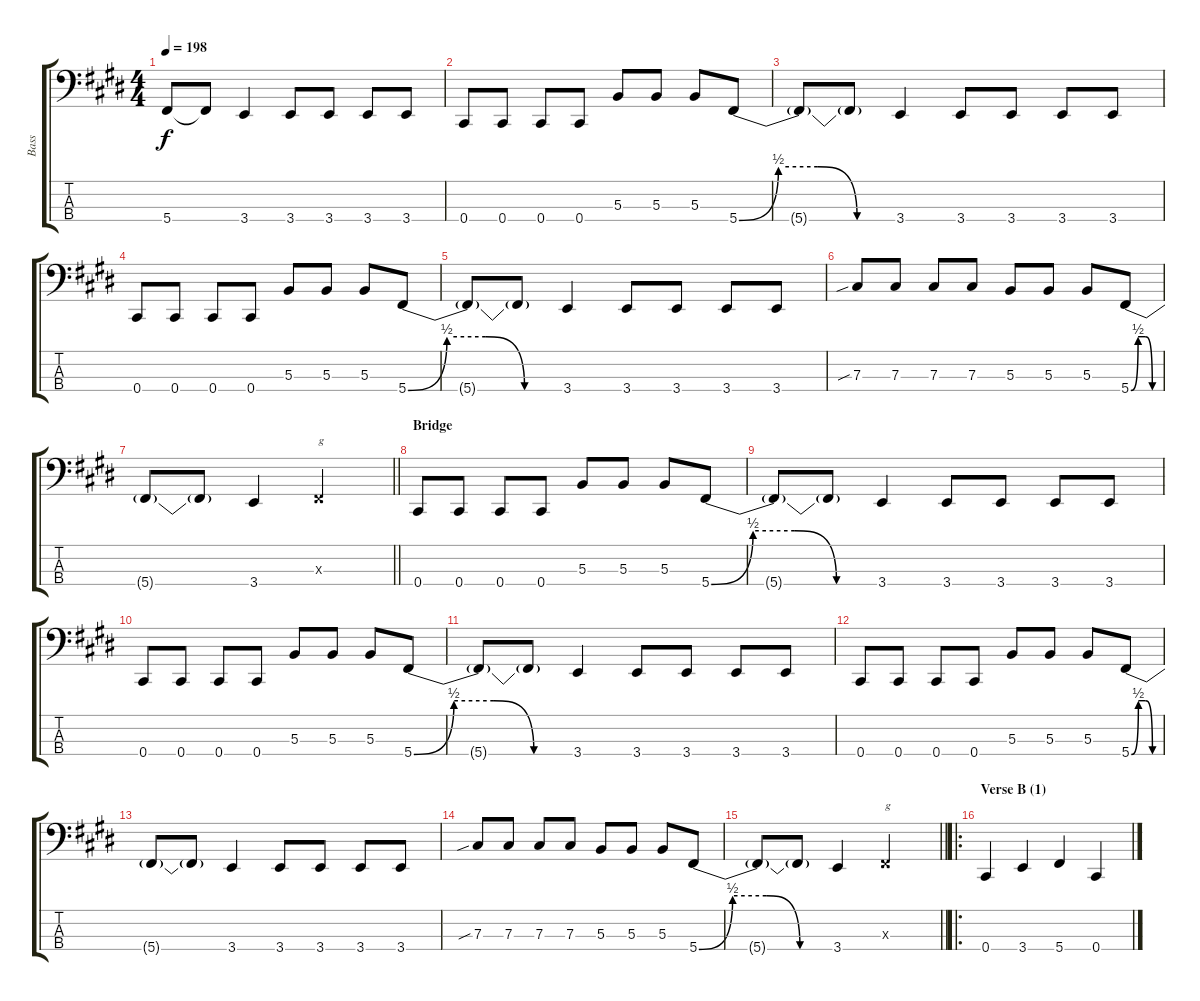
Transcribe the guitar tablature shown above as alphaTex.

\track ("Bass" "Bass") {instrument electricbasspick}
\staff {score tabs}
\tuning (E2 B1 Gb1 Db1) {hide}
\ts (4 4)
\tempo 198
\clef f4
\ks c#minor
5.4{t}.8{dy f} 5.4{t}.8 3.4.4 3.4.8 3.4.8 3.4.8 3.4.8 |
0.4.8 0.4.8 0.4.8 0.4.8 5.3.8 5.3.8 5.3.8 5.4{be (custom 0 0 15 2 30 2 45 0 60 0)}.8 |
5.4{t}.8 5.4{t}.8 3.4.4 3.4.8 3.4.8 3.4.8 3.4.8 |
0.4.8 0.4.8 0.4.8 0.4.8 5.3.8 5.3.8 5.3.8 5.4{be (custom 0 0 15 2 30 2 45 0 60 0)}.8 |
5.4{t}.8 5.4{t}.8 3.4.4 3.4.8 3.4.8 3.4.8 3.4.8 |
7.3{sib}.8 7.3.8 7.3.8 7.3.8 5.3.8 5.3.8 5.3.8 5.4{be (custom 0 0 15 2 30 2 45 0 60 0)}.8 |
\barLineRight lightlight
5.4{t}.8 5.4{t}.8 3.4.4 0.3{x}.2{txt "g"} |
\section ("" "Bridge")
0.4.8 0.4.8 0.4.8 0.4.8 5.3.8 5.3.8 5.3.8 5.4{be (custom 0 0 15 2 30 2 45 0 60 0)}.8 |
5.4{t}.8 5.4{t}.8 3.4.4 3.4.8 3.4.8 3.4.8 3.4.8 |
0.4.8 0.4.8 0.4.8 0.4.8 5.3.8 5.3.8 5.3.8 5.4{be (custom 0 0 15 2 30 2 45 0 60 0)}.8 |
5.4{t}.8 5.4{t}.8 3.4.4 3.4.8 3.4.8 3.4.8 3.4.8 |
0.4.8 0.4.8 0.4.8 0.4.8 5.3.8 5.3.8 5.3.8 5.4{be (custom 0 0 15 2 30 2 45 0 60 0)}.8 |
5.4{t}.8 5.4{t}.8 3.4.4 3.4.8 3.4.8 3.4.8 3.4.8 |
7.3{sib}.8 7.3.8 7.3.8 7.3.8 5.3.8 5.3.8 5.3.8 5.4{be (custom 0 0 15 2 30 2 45 0 60 0)}.8 |
\barLineRight lightlight
5.4{t}.8 5.4{t}.8 3.4.4 0.3{x}.2{txt "g"} |
\ro
\section ("" "Verse B (1)")
0.4.4 3.4.4 5.4.4 0.4.4
